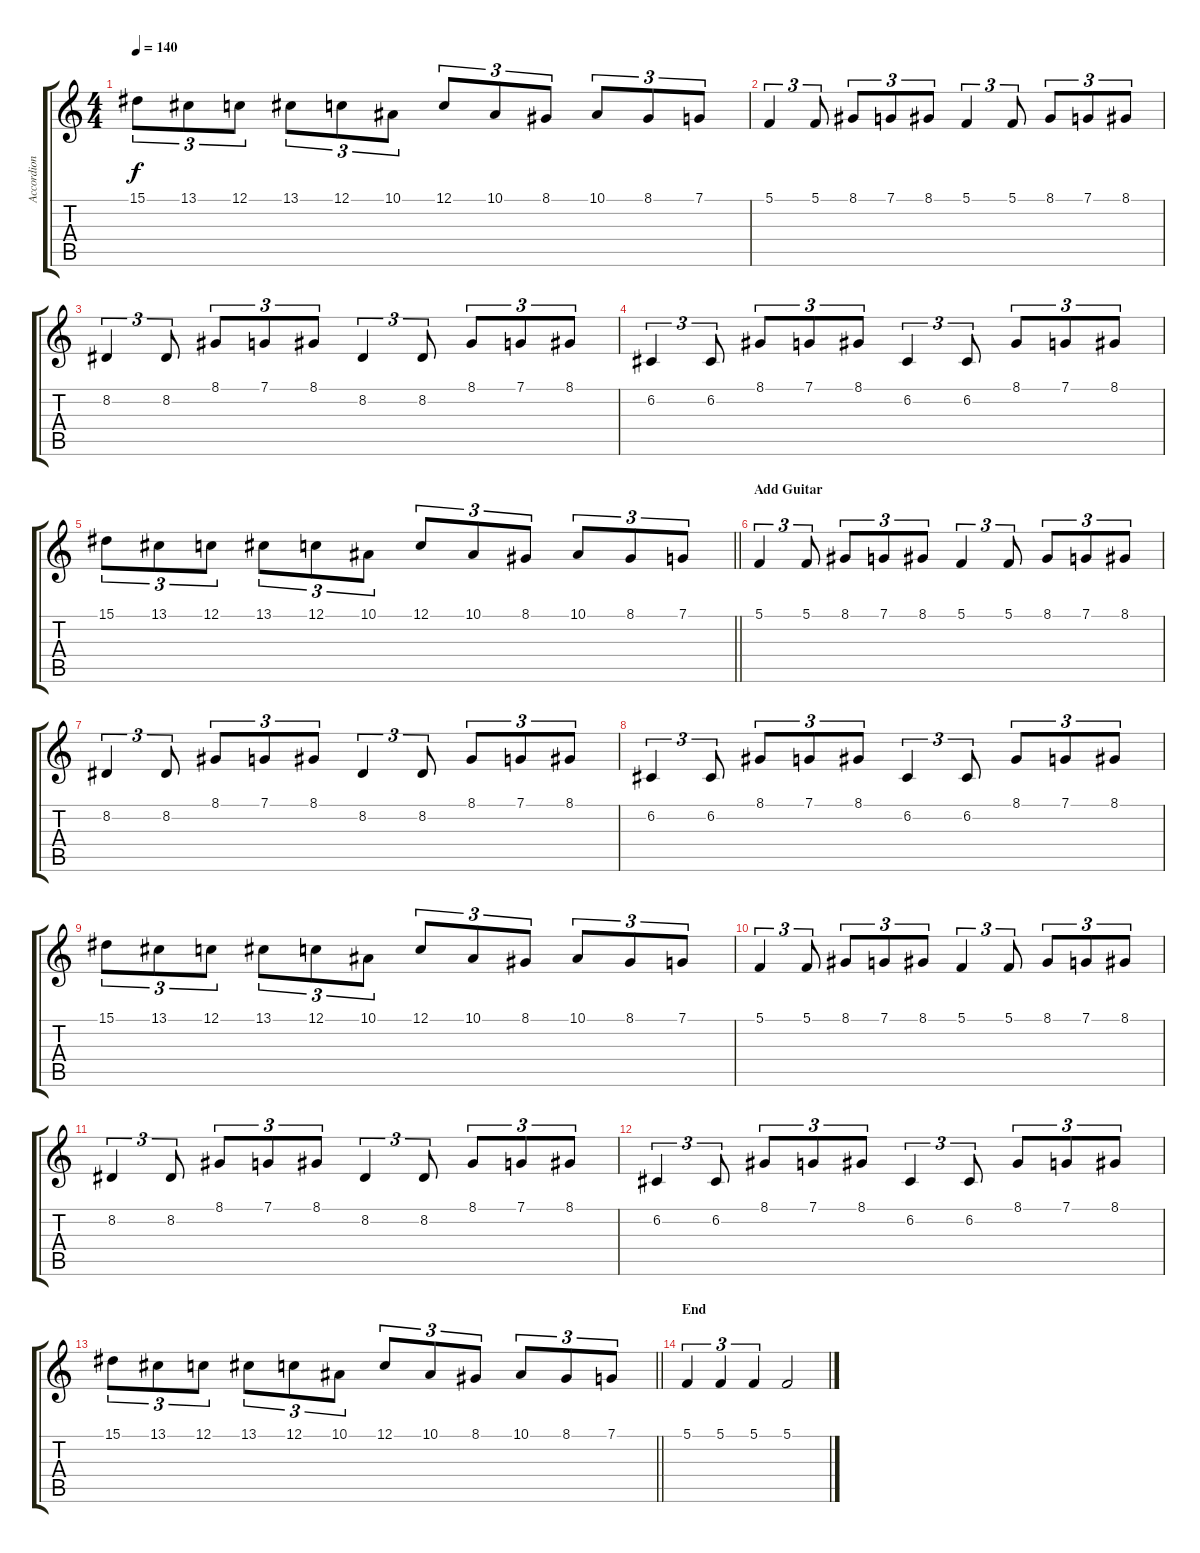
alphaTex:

\track ("Accordion" "Accordion") {instrument accordion}
\staff {score tabs}
\tuning (C4 G3 Eb3 Bb2 F2 C2) {hide}
\ts (4 4)
\tempo 140
\clef g2
\ks c
15.1.8{tu (3 2) dy f} 13.1.8{tu (3 2)} 12.1.8{tu (3 2)} 13.1.8{tu (3 2)} 12.1.8{tu (3 2)} 10.1.8{tu (3 2)} 12.1.8{tu (3 2)} 10.1.8{tu (3 2)} 8.1.8{tu (3 2)} 10.1.8{tu (3 2)} 8.1.8{tu (3 2)} 7.1.8{tu (3 2)} |
5.1.4{tu (3 2)} 5.1.8{tu (3 2)} 8.1.8{tu (3 2)} 7.1.8{tu (3 2)} 8.1.8{tu (3 2)} 5.1.4{tu (3 2)} 5.1.8{tu (3 2)} 8.1.8{tu (3 2)} 7.1.8{tu (3 2)} 8.1.8{tu (3 2)} |
8.2.4{tu (3 2)} 8.2.8{tu (3 2)} 8.1.8{tu (3 2)} 7.1.8{tu (3 2)} 8.1.8{tu (3 2)} 8.2.4{tu (3 2)} 8.2.8{tu (3 2)} 8.1.8{tu (3 2)} 7.1.8{tu (3 2)} 8.1.8{tu (3 2)} |
6.2.4{tu (3 2)} 6.2.8{tu (3 2)} 8.1.8{tu (3 2)} 7.1.8{tu (3 2)} 8.1.8{tu (3 2)} 6.2.4{tu (3 2)} 6.2.8{tu (3 2)} 8.1.8{tu (3 2)} 7.1.8{tu (3 2)} 8.1.8{tu (3 2)} |
\barLineRight lightlight
15.1.8{tu (3 2)} 13.1.8{tu (3 2)} 12.1.8{tu (3 2)} 13.1.8{tu (3 2)} 12.1.8{tu (3 2)} 10.1.8{tu (3 2)} 12.1.8{tu (3 2)} 10.1.8{tu (3 2)} 8.1.8{tu (3 2)} 10.1.8{tu (3 2)} 8.1.8{tu (3 2)} 7.1.8{tu (3 2)} |
\section ("" "Add Guitar")
5.1.4{tu (3 2)} 5.1.8{tu (3 2)} 8.1.8{tu (3 2)} 7.1.8{tu (3 2)} 8.1.8{tu (3 2)} 5.1.4{tu (3 2)} 5.1.8{tu (3 2)} 8.1.8{tu (3 2)} 7.1.8{tu (3 2)} 8.1.8{tu (3 2)} |
8.2.4{tu (3 2)} 8.2.8{tu (3 2)} 8.1.8{tu (3 2)} 7.1.8{tu (3 2)} 8.1.8{tu (3 2)} 8.2.4{tu (3 2)} 8.2.8{tu (3 2)} 8.1.8{tu (3 2)} 7.1.8{tu (3 2)} 8.1.8{tu (3 2)} |
6.2.4{tu (3 2)} 6.2.8{tu (3 2)} 8.1.8{tu (3 2)} 7.1.8{tu (3 2)} 8.1.8{tu (3 2)} 6.2.4{tu (3 2)} 6.2.8{tu (3 2)} 8.1.8{tu (3 2)} 7.1.8{tu (3 2)} 8.1.8{tu (3 2)} |
15.1.8{tu (3 2)} 13.1.8{tu (3 2)} 12.1.8{tu (3 2)} 13.1.8{tu (3 2)} 12.1.8{tu (3 2)} 10.1.8{tu (3 2)} 12.1.8{tu (3 2)} 10.1.8{tu (3 2)} 8.1.8{tu (3 2)} 10.1.8{tu (3 2)} 8.1.8{tu (3 2)} 7.1.8{tu (3 2)} |
5.1.4{tu (3 2)} 5.1.8{tu (3 2)} 8.1.8{tu (3 2)} 7.1.8{tu (3 2)} 8.1.8{tu (3 2)} 5.1.4{tu (3 2)} 5.1.8{tu (3 2)} 8.1.8{tu (3 2)} 7.1.8{tu (3 2)} 8.1.8{tu (3 2)} |
8.2.4{tu (3 2)} 8.2.8{tu (3 2)} 8.1.8{tu (3 2)} 7.1.8{tu (3 2)} 8.1.8{tu (3 2)} 8.2.4{tu (3 2)} 8.2.8{tu (3 2)} 8.1.8{tu (3 2)} 7.1.8{tu (3 2)} 8.1.8{tu (3 2)} |
6.2.4{tu (3 2)} 6.2.8{tu (3 2)} 8.1.8{tu (3 2)} 7.1.8{tu (3 2)} 8.1.8{tu (3 2)} 6.2.4{tu (3 2)} 6.2.8{tu (3 2)} 8.1.8{tu (3 2)} 7.1.8{tu (3 2)} 8.1.8{tu (3 2)} |
\barLineRight lightlight
15.1.8{tu (3 2)} 13.1.8{tu (3 2)} 12.1.8{tu (3 2)} 13.1.8{tu (3 2)} 12.1.8{tu (3 2)} 10.1.8{tu (3 2)} 12.1.8{tu (3 2)} 10.1.8{tu (3 2)} 8.1.8{tu (3 2)} 10.1.8{tu (3 2)} 8.1.8{tu (3 2)} 7.1.8{tu (3 2)} |
\section ("" "End")
5.1.4{tu (3 2)} 5.1.4{tu (3 2)} 5.1.4{tu (3 2)} 5.1.2
